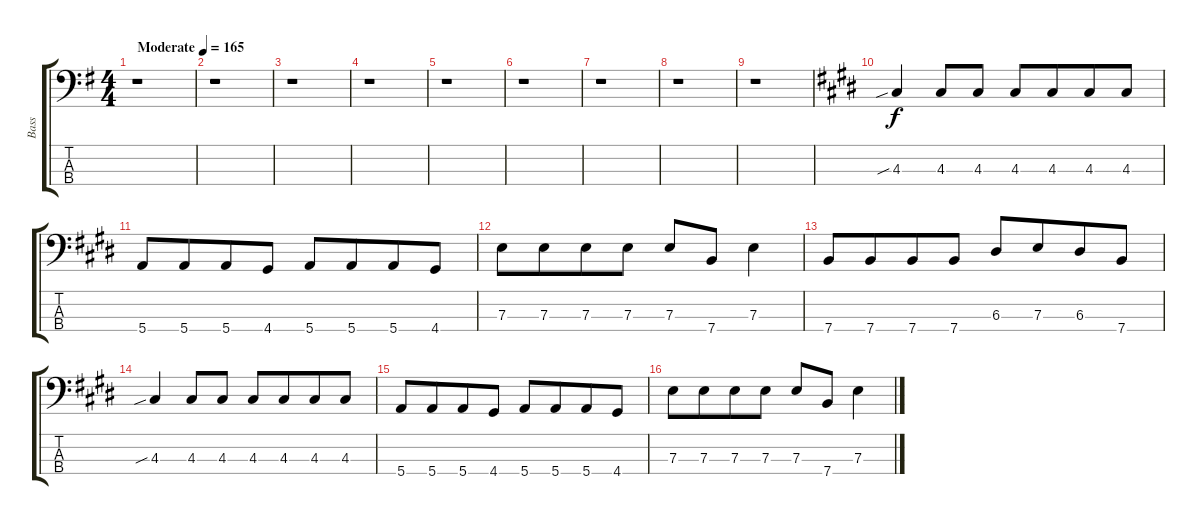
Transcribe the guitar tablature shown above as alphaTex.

\track ("Bass" "Bass") {instrument electricbassfinger}
\staff {score tabs}
\tuning (G2 D2 A1 E1) {hide}
\ts (4 4)
\tempo (165 "Moderate")
\clef f4
\ks g
r.1{dy f instrument electricbassfinger} |
r.1 |
r.1 |
r.1 |
r.1 |
r.1 |
r.1 |
r.1 |
r.1 |
\ks e
4.3{sib}.4 4.3.8 4.3.8 4.3.8 4.3.8{beam merge} 4.3.8 4.3.8 |
5.4.8 5.4.8{beam merge} 5.4.8 4.4.8 5.4.8 5.4.8{beam merge} 5.4.8 4.4.8 |
7.3.8 7.3.8{beam merge} 7.3.8 7.3.8 7.3.8{beam Up} 7.4.8{beam Up} 7.3.4 |
7.4.8 7.4.8{beam merge} 7.4.8 7.4.8 6.3.8{beam Up} 7.3.8{beam Up beam merge} 6.3.8{beam Up} 7.4.8{beam Up} |
4.3{sib}.4 4.3.8 4.3.8 4.3.8 4.3.8{beam merge} 4.3.8 4.3.8 |
5.4.8 5.4.8{beam merge} 5.4.8 4.4.8 5.4.8 5.4.8{beam merge} 5.4.8 4.4.8 |
7.3.8 7.3.8{beam merge} 7.3.8 7.3.8 7.3.8{beam Up} 7.4.8{beam Up} 7.3.4
